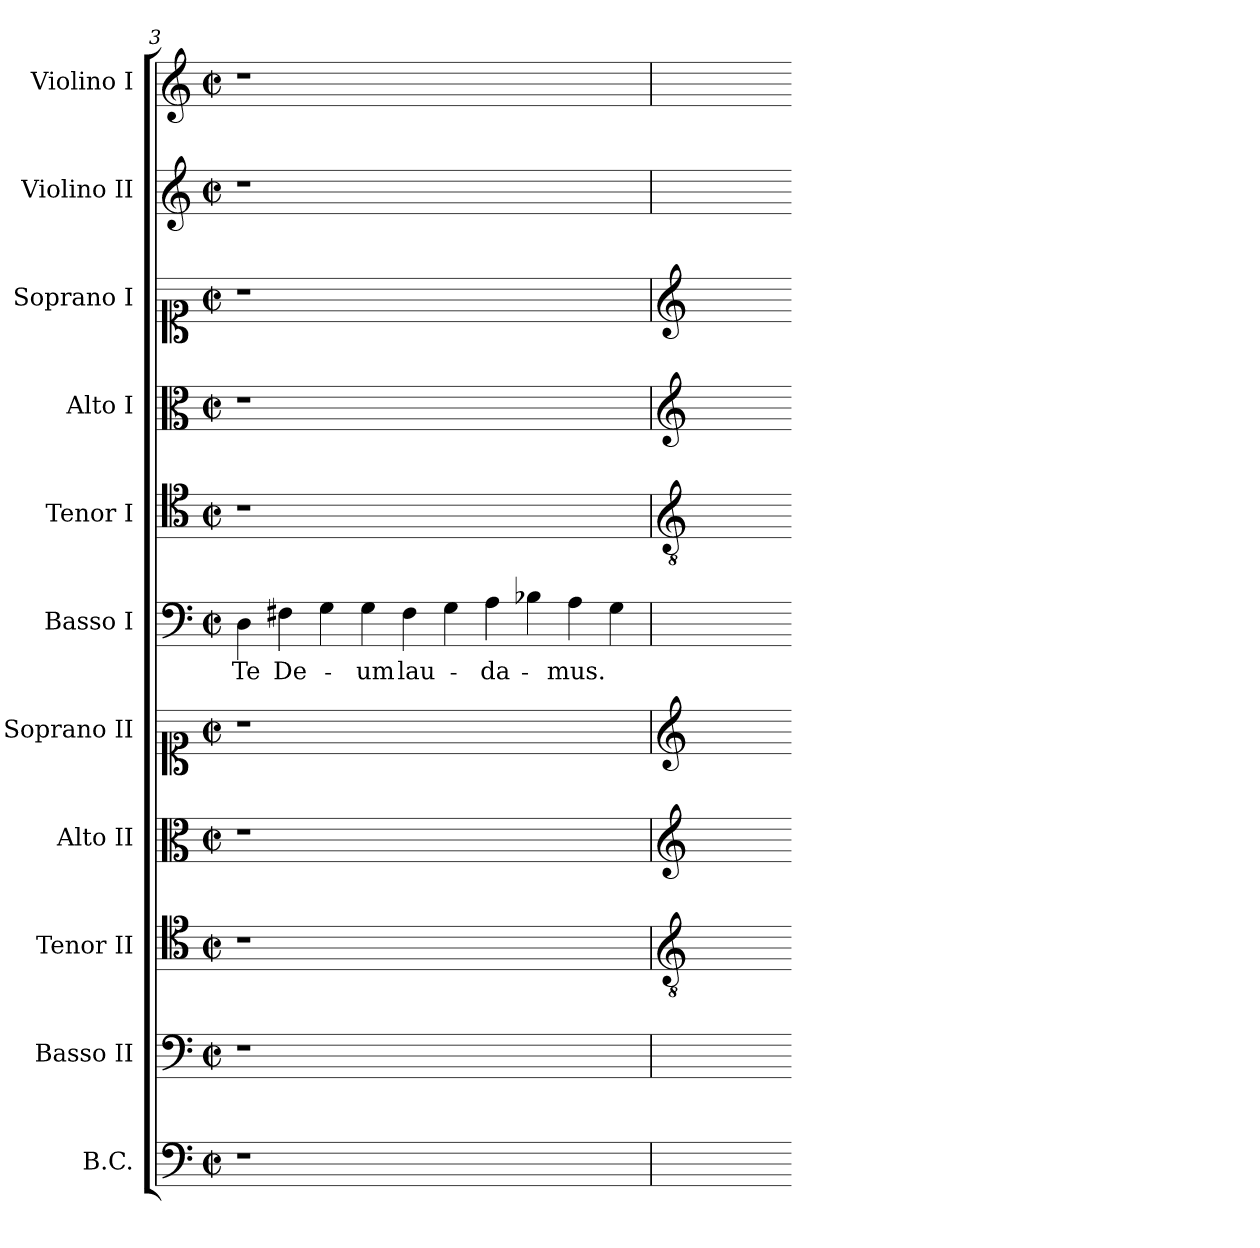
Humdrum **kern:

**kern	**kern	**kern	**kern	**kern	**kern	**text	**kern	**kern	**kern	**kern	**kern
*part11	*part10	*part9	*part8	*part7	*part6	*part6	*part5	*part4	*part3	*part2	*part1
*staff11	*staff10	*staff9	*staff8	*staff7	*staff6	*staff6	*staff5	*staff4	*staff3	*staff2	*staff1
*I"B.C.	*I"Basso II	*I"Tenor II	*I"Alto II	*I"Soprano II	*I"Basso I	*	*I"Tenor I	*I"Alto I	*I"Soprano I	*I"Violino II	*I"Violino I
*I'BC	*I'B 2	*I'T 2	*I'A 2	*I'S 2	*I'B 1	*	*I'T 1	*I'A 1	*I'S 1	*I'Vln. II	*I'Vln. I
*clefF4	*clefF4	*clefC4	*clefC3	*clefC1	*clefF4	*	*clefC4	*clefC3	*clefC1	*clefG2	*clefG2
*k[]	*k[]	*k[]	*k[]	*k[]	*k[]	*	*k[]	*k[]	*k[]	*k[]	*k[]
*C:	*C:	*C:	*C:	*C:	*C:	*	*C:	*C:	*C:	*C:	*C:
*M2/2	*M2/2	*M2/2	*M2/2	*M2/2	*M2/2	*	*M2/2	*M2/2	*M2/2	*M2/2	*M2/2
*met(c|)	*met(c|)	*met(c|)	*met(c|)	*met(c|)	*met(c|)	*	*met(c|)	*met(c|)	*met(c|)	*met(c|)	*met(c|)
=3	=3	=3	=3	=3	=3	=3	=3	=3	=3	=3	=3
!	!	!	!	!	!	!LO:LY:b	!	!	!	!	!
1r	1r	1r	1r	1r	4D\	Te	1r	1r	1r	1r	1r
!	!	!	!	!	!	!LO:LY:b	!	!	!	!	!
.	.	.	.	.	4F#X\	De-	.	.	.	.	.
.	.	.	.	.	4G\	.	.	.	.	.	.
!	!	!	!	!	!	!LO:LY:b	!	!	!	!	!
.	.	.	.	.	4G\	-um	.	.	.	.	.
!	!	!	!	!	!	!LO:LY:b	!	!	!	!	!
1.ryy	1.ryy	1.ryy	1.ryy	1.ryy	4F#\	lau-	1.ryy	1.ryy	1.ryy	1.ryy	1.ryy
.	.	.	.	.	4G\	.	.	.	.	.	.
!	!	!	!	!	!	!LO:LY:b	!	!	!	!	!
.	.	.	.	.	4A\	-da-	.	.	.	.	.
.	.	.	.	.	4B-X\	.	.	.	.	.	.
!	!	!	!	!	!	!LO:LY:b	!	!	!	!	!
.	.	.	.	.	4A\	-mus.	.	.	.	.	.
.	.	.	.	.	4G\	.	.	.	.	.	.
=3X1	=3X1	=3X1	=3X1	=3X1	=3X1	=3X1	=3X1	=3X1	=3X1	=3X1	=3X1
*	*	*clefGv2	*clefG2	*clefG2	*	*	*clefGv2	*clefG2	*clefG2	*	*
1ryy	1ryy	1ryy	1ryy	1ryy	1ryy	.	1ryy	1ryy	1ryy	1ryy	1ryy
=-	=-	=-	=-	=-	=-	=-	=-	=-	=-	=-	=-
*-	*-	*-	*-	*-	*-	*-	*-	*-	*-	*-	*-
